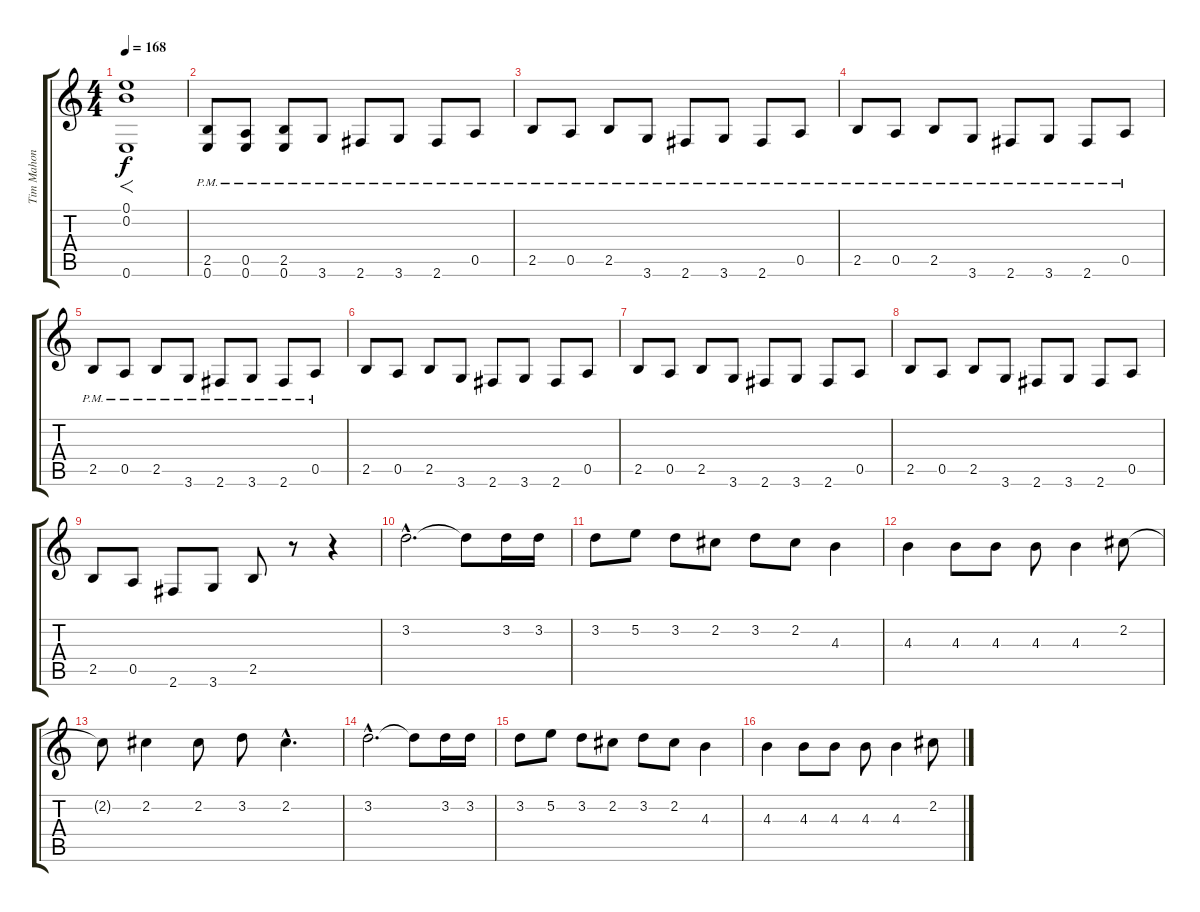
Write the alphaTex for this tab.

\track (" Tim Mahoney" " Tim Mahon") {instrument distortionguitar}
\staff {score tabs}
\tuning (E4 B3 G3 D3 A2 E2) {hide}
\ts (4 4)
\tempo 168
\clef g2
\ks c
(0.1 0.2 0.6).1{f dy f instrument distortionguitar} |
(2.5{pm} 0.6{pm}).8 (0.5{pm} 0.6{pm}).8 (2.5{pm} 0.6{pm}).8 3.6{pm}.8 2.6{pm}.8 3.6{pm}.8 2.6{pm}.8 0.5{pm}.8 |
2.5{pm}.8 0.5{pm}.8 2.5{pm}.8 3.6{pm}.8 2.6{pm}.8 3.6{pm}.8 2.6{pm}.8 0.5{pm}.8 |
2.5{pm}.8 0.5{pm}.8 2.5{pm}.8 3.6{pm}.8 2.6{pm}.8 3.6{pm}.8 2.6{pm}.8 0.5{pm}.8 |
2.5{pm}.8 0.5{pm}.8 2.5{pm}.8 3.6{pm}.8 2.6{pm}.8 3.6{pm}.8 2.6{pm}.8 0.5{pm}.8 |
2.5.8 0.5.8 2.5.8 3.6.8 2.6.8 3.6.8 2.6.8 0.5.8 |
2.5.8 0.5.8 2.5.8 3.6.8 2.6.8 3.6.8 2.6.8 0.5.8 |
2.5.8 0.5.8 2.5.8 3.6.8 2.6.8 3.6.8 2.6.8 0.5.8 |
2.5.8 0.5.8 2.6.8 3.6.8 2.5.8 r.8 r.4 |
3.2{hac}.2{d} 3.2{t}.8 3.2.16 3.2.16 |
3.2.8 5.2.8 3.2.8 2.2.8 3.2.8 2.2.8 4.3.4 |
4.3.4 4.3.8 4.3.8 4.3.8 4.3.4 2.2.8 |
2.2{t}.8 2.2.4 2.2.8 3.2.8 2.2{hac}.4{d} |
3.2{hac}.2{d} 3.2{t}.8 3.2.16 3.2.16 |
3.2.8 5.2.8 3.2.8 2.2.8 3.2.8 2.2.8 4.3.4 |
4.3.4 4.3.8 4.3.8 4.3.8 4.3.4 2.2.8
